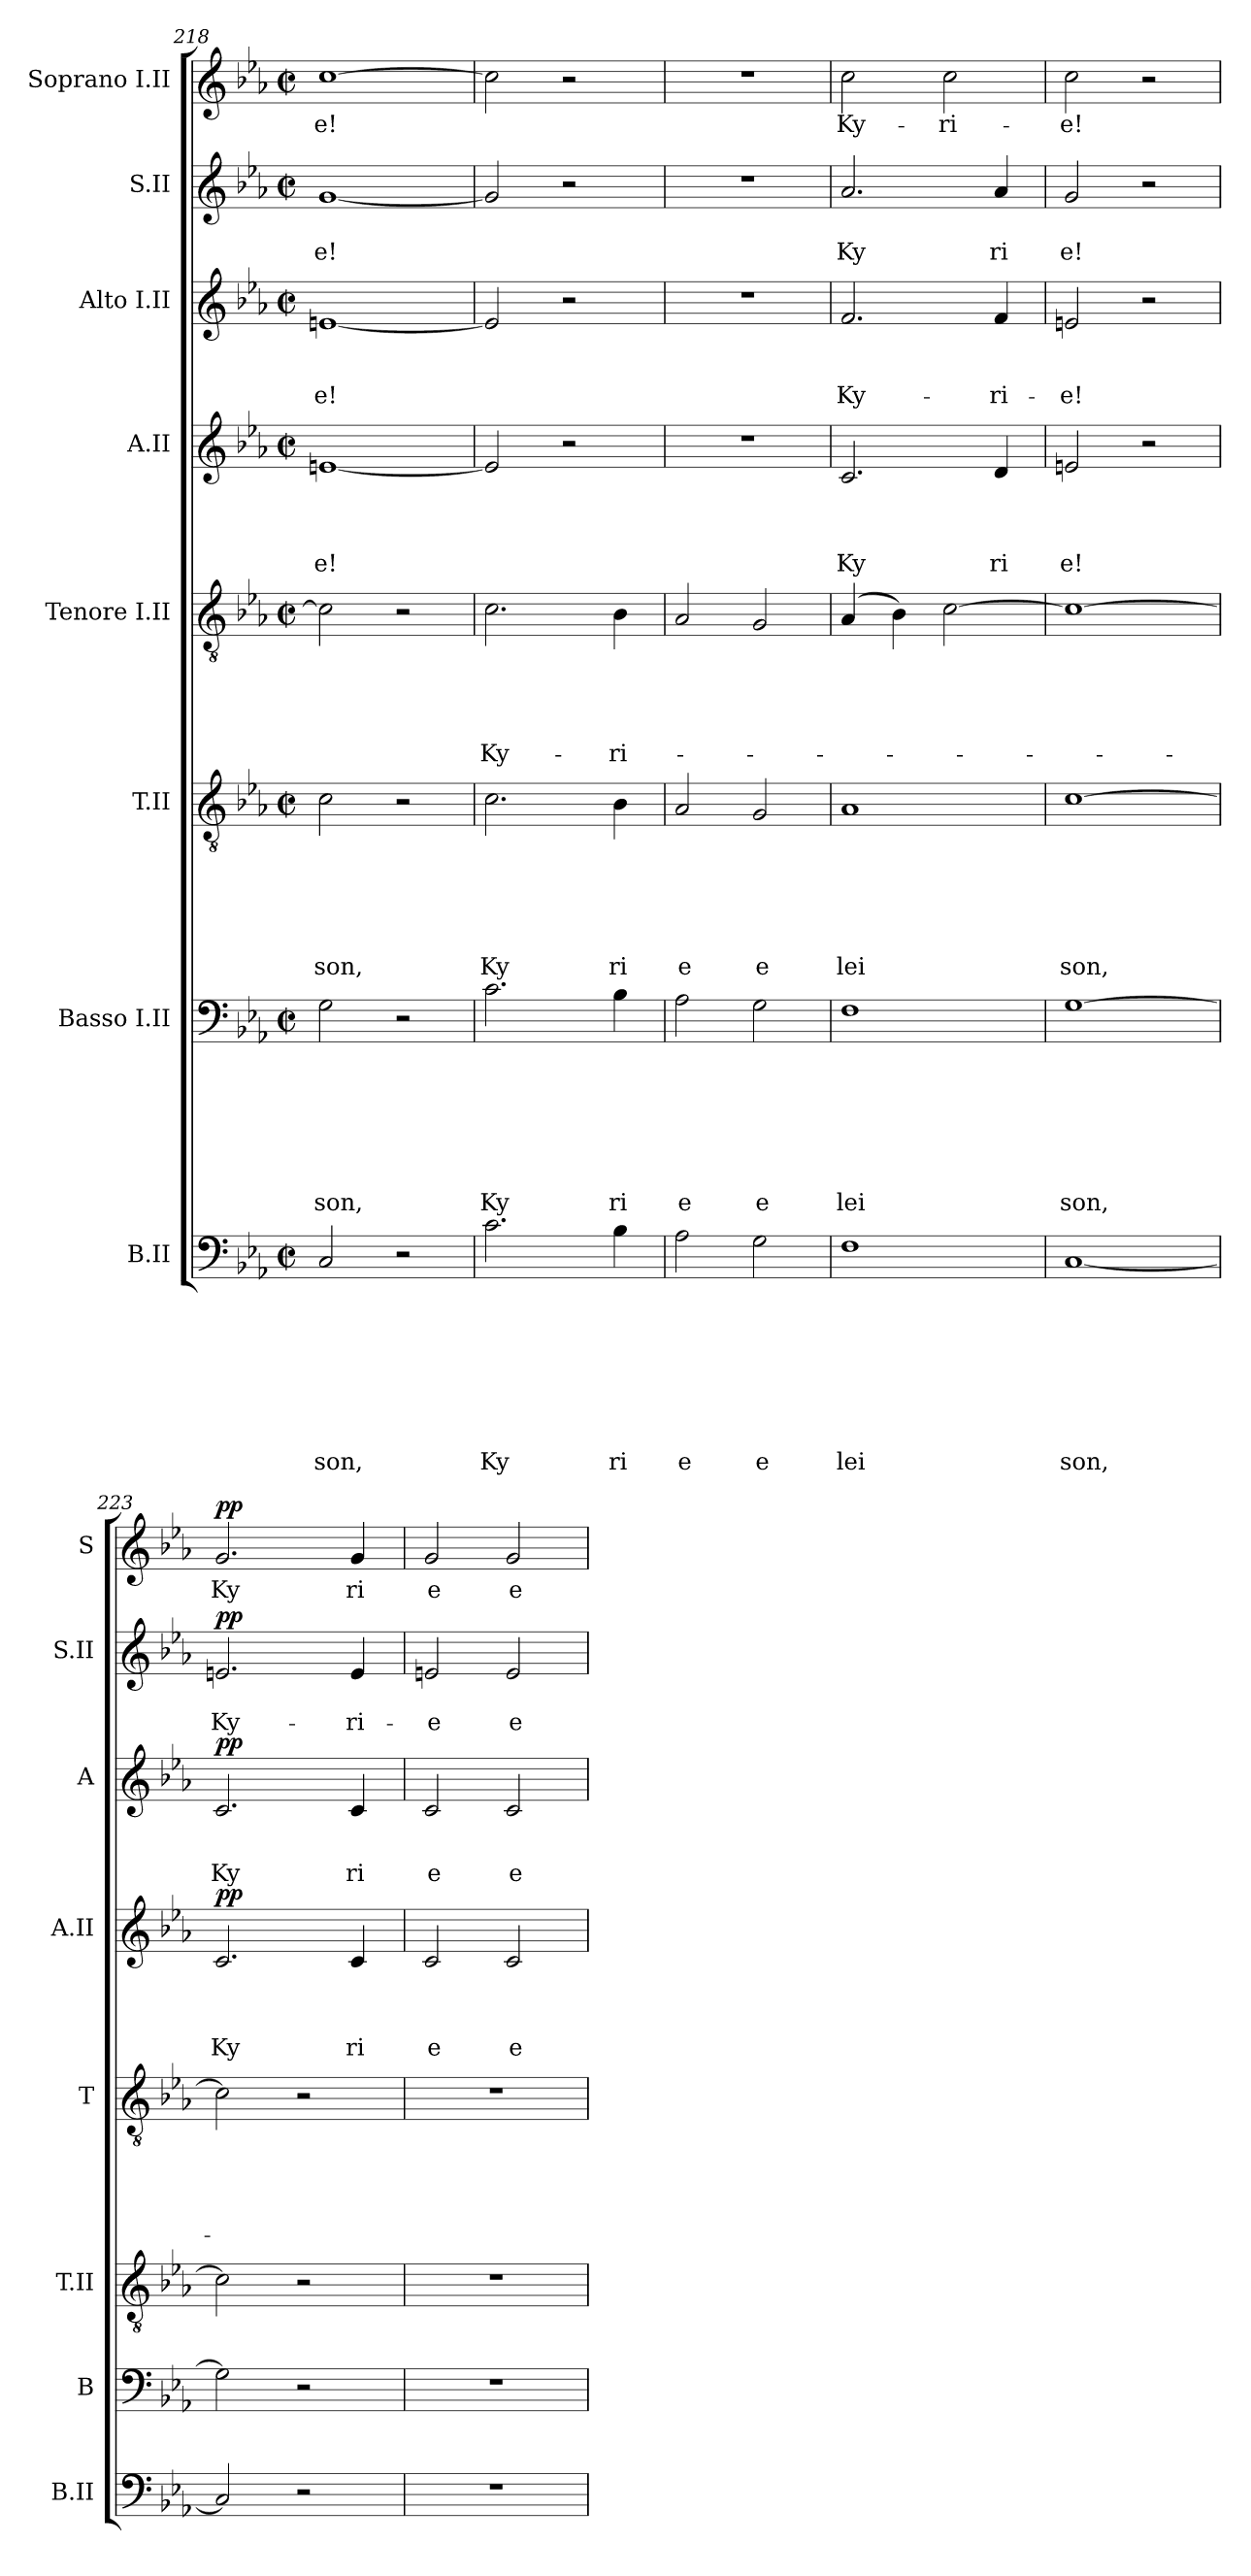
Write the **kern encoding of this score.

**kern	**text	**text	**text	**text	**text	**text	**text	**text	**kern	**text	**text	**text	**text	**text	**text	**text	**kern	**text	**text	**text	**text	**text	**text	**kern	**text	**text	**text	**text	**text	**kern	**text	**text	**text	**text	**dynam	**kern	**text	**text	**text	**dynam	**kern	**text	**text	**dynam	**kern	**text	**dynam
*part8	*part8	*part8	*part8	*part8	*part8	*part8	*part8	*part8	*part7	*part7	*part7	*part7	*part7	*part7	*part7	*part7	*part6	*part6	*part6	*part6	*part6	*part6	*part6	*part5	*part5	*part5	*part5	*part5	*part5	*part4	*part4	*part4	*part4	*part4	*part4	*part3	*part3	*part3	*part3	*part3	*part2	*part2	*part2	*part2	*part1	*part1	*part1
*staff8	*staff8	*staff8	*staff8	*staff8	*staff8	*staff8	*staff8	*staff8	*staff7	*staff7	*staff7	*staff7	*staff7	*staff7	*staff7	*staff7	*staff6	*staff6	*staff6	*staff6	*staff6	*staff6	*staff6	*staff5	*staff5	*staff5	*staff5	*staff5	*staff5	*staff4	*staff4	*staff4	*staff4	*staff4	*staff4	*staff3	*staff3	*staff3	*staff3	*staff3	*staff2	*staff2	*staff2	*staff2	*staff1	*staff1	*staff1
*I"B.II	*	*	*	*	*	*	*	*	*I"Basso I.II	*	*	*	*	*	*	*	*I"T.II	*	*	*	*	*	*	*I"Tenore I.II	*	*	*	*	*	*I"A.II	*	*	*	*	*	*I"Alto I.II	*	*	*	*	*I"S.II	*	*	*	*I"Soprano I.II	*	*
*I'B.II	*	*	*	*	*	*	*	*	*I'B	*	*	*	*	*	*	*	*I'T.II	*	*	*	*	*	*	*I'T	*	*	*	*	*	*I'A.II	*	*	*	*	*	*I'A	*	*	*	*	*I'S.II	*	*	*	*I'S	*	*
*clefF4	*	*	*	*	*	*	*	*	*clefF4	*	*	*	*	*	*	*	*clefGv2	*	*	*	*	*	*	*clefGv2	*	*	*	*	*	*clefG2	*	*	*	*	*	*clefG2	*	*	*	*	*clefG2	*	*	*	*clefG2	*	*
*k[b-e-a-]	*	*	*	*	*	*	*	*	*k[b-e-a-]	*	*	*	*	*	*	*	*k[b-e-a-]	*	*	*	*	*	*	*k[b-e-a-]	*	*	*	*	*	*k[b-e-a-]	*	*	*	*	*	*k[b-e-a-]	*	*	*	*	*k[b-e-a-]	*	*	*	*k[b-e-a-]	*	*
*E-:	*	*	*	*	*	*	*	*	*E-:	*	*	*	*	*	*	*	*E-:	*	*	*	*	*	*	*E-:	*	*	*	*	*	*E-:	*	*	*	*	*	*E-:	*	*	*	*	*E-:	*	*	*	*E-:	*	*
*M2/2	*	*	*	*	*	*	*	*	*M2/2	*	*	*	*	*	*	*	*M2/2	*	*	*	*	*	*	*M2/2	*	*	*	*	*	*M2/2	*	*	*	*	*	*M2/2	*	*	*	*	*M2/2	*	*	*	*M2/2	*	*
*met(c|)	*	*	*	*	*	*	*	*	*met(c|)	*	*	*	*	*	*	*	*met(c|)	*	*	*	*	*	*	*met(c|)	*	*	*	*	*	*met(c|)	*	*	*	*	*	*met(c|)	*	*	*	*	*met(c|)	*	*	*	*met(c|)	*	*
=218	=218	=218	=218	=218	=218	=218	=218	=218	=218	=218	=218	=218	=218	=218	=218	=218	=218	=218	=218	=218	=218	=218	=218	=218	=218	=218	=218	=218	=218	=218	=218	=218	=218	=218	=218	=218	=218	=218	=218	=218	=218	=218	=218	=218	=218	=218	=218
!	!	!	!	!	!	!	!	!LO:LY:b	!	!	!	!	!	!	!	!LO:LY:b	!	!	!	!	!	!	!LO:LY:b	!	!	!	!	!	!	!	!	!	!	!LO:LY:b	!	!	!	!	!LO:LY:b	!	!	!	!LO:LY:b	!	!	!LO:LY:b	!
2C/	.	.	.	.	.	.	.	son,	2G\	.	.	.	.	.	.	son,	2c\	.	.	.	.	.	son,	2c\]	.	.	.	.	.	[<1en	.	.	.	e!	.	[<1en	.	.	-e!	.	[<1g	.	e!	.	[>1cc	-e!	.
2r	.	.	.	.	.	.	.	.	2r	.	.	.	.	.	.	.	2r	.	.	.	.	.	.	2r	.	.	.	.	.	.	.	.	.	.	.	.	.	.	.	.	.	.	.	.	.	.	.
=219	=219	=219	=219	=219	=219	=219	=219	=219	=219	=219	=219	=219	=219	=219	=219	=219	=219	=219	=219	=219	=219	=219	=219	=219	=219	=219	=219	=219	=219	=219	=219	=219	=219	=219	=219	=219	=219	=219	=219	=219	=219	=219	=219	=219	=219	=219	=219
!	!	!	!	!	!	!	!	!LO:LY:b	!	!	!	!	!	!	!	!LO:LY:b	!	!	!	!	!	!	!LO:LY:b	!	!	!	!	!	!LO:LY:b	!	!	!	!	!	!	!	!	!	!	!	!	!	!	!	!	!	!
2.c\	.	.	.	.	.	.	.	Ky	2.c\	.	.	.	.	.	.	Ky	2.c\	.	.	.	.	.	Ky	2.c\	.	.	.	.	Ky-	2e/]	.	.	.	.	.	2e/]	.	.	.	.	2g/]	.	.	.	2cc\]	.	.
.	.	.	.	.	.	.	.	.	.	.	.	.	.	.	.	.	.	.	.	.	.	.	.	.	.	.	.	.	.	2r	.	.	.	.	.	2r	.	.	.	.	2r	.	.	.	2r	.	.
!	!	!	!	!	!	!	!	!LO:LY:b	!	!	!	!	!	!	!	!LO:LY:b	!	!	!	!	!	!	!LO:LY:b	!	!	!	!	!	!LO:LY:b	!	!	!	!	!	!	!	!	!	!	!	!	!	!	!	!	!	!
4B-\	.	.	.	.	.	.	.	ri	4B-\	.	.	.	.	.	.	ri	4B-\	.	.	.	.	.	ri	4B-\	.	.	.	.	-ri-	.	.	.	.	.	.	.	.	.	.	.	.	.	.	.	.	.	.
=220	=220	=220	=220	=220	=220	=220	=220	=220	=220	=220	=220	=220	=220	=220	=220	=220	=220	=220	=220	=220	=220	=220	=220	=220	=220	=220	=220	=220	=220	=220	=220	=220	=220	=220	=220	=220	=220	=220	=220	=220	=220	=220	=220	=220	=220	=220	=220
!	!	!	!	!	!	!	!	!LO:LY:b	!	!	!	!	!	!	!	!LO:LY:b	!	!	!	!	!	!	!LO:LY:b	!	!	!	!	!	!	!	!	!	!	!	!	!	!	!	!	!	!	!	!	!	!	!	!
2A-\	.	.	.	.	.	.	.	e	2A-\	.	.	.	.	.	.	e	2A-/	.	.	.	.	.	e	2A-/	.	.	.	.	.	1r	.	.	.	.	.	1r	.	.	.	.	1r	.	.	.	1r	.	.
!	!	!	!	!	!	!	!	!LO:LY:b	!	!	!	!	!	!	!	!LO:LY:b	!	!	!	!	!	!	!LO:LY:b	!	!	!	!	!	!	!	!	!	!	!	!	!	!	!	!	!	!	!	!	!	!	!	!
2G\	.	.	.	.	.	.	.	e	2G\	.	.	.	.	.	.	e	2G/	.	.	.	.	.	e	2G/	.	.	.	.	.	.	.	.	.	.	.	.	.	.	.	.	.	.	.	.	.	.	.
=221	=221	=221	=221	=221	=221	=221	=221	=221	=221	=221	=221	=221	=221	=221	=221	=221	=221	=221	=221	=221	=221	=221	=221	=221	=221	=221	=221	=221	=221	=221	=221	=221	=221	=221	=221	=221	=221	=221	=221	=221	=221	=221	=221	=221	=221	=221	=221
!	!	!	!	!	!	!	!	!LO:LY:b	!	!	!	!	!	!	!	!LO:LY:b	!	!	!	!	!	!	!LO:LY:b	!	!	!	!	!	!	!	!	!	!	!LO:LY:b	!	!	!	!	!LO:LY:b	!	!	!	!LO:LY:b	!	!	!LO:LY:b	!
1F	.	.	.	.	.	.	.	lei	1F	.	.	.	.	.	.	lei	1A-	.	.	.	.	.	lei	(>4A-/	.	.	.	.	.	2.c/	.	.	.	Ky	.	2.f/	.	.	Ky-	.	2.a-/	.	Ky	.	2cc\	Ky-	.
.	.	.	.	.	.	.	.	.	.	.	.	.	.	.	.	.	.	.	.	.	.	.	.	4B-\)	.	.	.	.	.	.	.	.	.	.	.	.	.	.	.	.	.	.	.	.	.	.	.
!	!	!	!	!	!	!	!	!	!	!	!	!	!	!	!	!	!	!	!	!	!	!	!	!	!	!	!	!	!	!	!	!	!	!	!	!	!	!	!	!	!	!	!	!	!	!LO:LY:b	!
.	.	.	.	.	.	.	.	.	.	.	.	.	.	.	.	.	.	.	.	.	.	.	.	[>2c\	.	.	.	.	.	.	.	.	.	.	.	.	.	.	.	.	.	.	.	.	2cc\	-ri-	.
!	!	!	!	!	!	!	!	!	!	!	!	!	!	!	!	!	!	!	!	!	!	!	!	!	!	!	!	!	!	!	!	!	!	!LO:LY:b	!	!	!	!	!LO:LY:b	!	!	!	!LO:LY:b	!	!	!	!
.	.	.	.	.	.	.	.	.	.	.	.	.	.	.	.	.	.	.	.	.	.	.	.	.	.	.	.	.	.	4d/	.	.	.	ri	.	4f/	.	.	-ri-	.	4a-/	.	ri	.	.	.	.
=222	=222	=222	=222	=222	=222	=222	=222	=222	=222	=222	=222	=222	=222	=222	=222	=222	=222	=222	=222	=222	=222	=222	=222	=222	=222	=222	=222	=222	=222	=222	=222	=222	=222	=222	=222	=222	=222	=222	=222	=222	=222	=222	=222	=222	=222	=222	=222
!	!	!	!	!	!	!	!	!LO:LY:b	!	!	!	!	!	!	!	!LO:LY:b	!	!	!	!	!	!	!LO:LY:b	!	!	!	!	!	!	!	!	!	!	!LO:LY:b	!	!	!	!	!LO:LY:b	!	!	!	!LO:LY:b	!	!	!LO:LY:b	!
[<1C	.	.	.	.	.	.	.	son,	[<1G	.	.	.	.	.	.	son,	[<1c	.	.	.	.	.	son,	1c_	.	.	.	.	.	2en/	.	.	.	e!	.	2en/	.	.	-e!	.	2g/	.	e!	.	2cc\	-e!	.
.	.	.	.	.	.	.	.	.	.	.	.	.	.	.	.	.	.	.	.	.	.	.	.	.	.	.	.	.	.	2r	.	.	.	.	.	2r	.	.	.	.	2r	.	.	.	2r	.	.
!!LO:PB:g=z
=223	=223	=223	=223	=223	=223	=223	=223	=223	=223	=223	=223	=223	=223	=223	=223	=223	=223	=223	=223	=223	=223	=223	=223	=223	=223	=223	=223	=223	=223	=223	=223	=223	=223	=223	=223	=223	=223	=223	=223	=223	=223	=223	=223	=223	=223	=223	=223
!	!	!	!	!	!	!	!	!	!	!	!	!	!	!	!	!	!	!	!	!	!	!	!	!	!	!	!	!	!	!	!	!	!	!LO:LY:b	!LO:DY:a	!	!	!	!LO:LY:b	!LO:DY:a	!	!	!LO:LY:b	!LO:DY:a	!	!LO:LY:b	!LO:DY:a
2C/]	.	.	.	.	.	.	.	.	2G\]	.	.	.	.	.	.	.	2c\]	.	.	.	.	.	.	2c\]	.	.	.	.	.	2.c/	.	.	.	Ky	pp	2.c/	.	.	Ky	pp	2.en/	.	Ky-	pp	2.g/	Ky	pp
2r	.	.	.	.	.	.	.	.	2r	.	.	.	.	.	.	.	2r	.	.	.	.	.	.	2r	.	.	.	.	.	.	.	.	.	.	.	.	.	.	.	.	.	.	.	.	.	.	.
!	!	!	!	!	!	!	!	!	!	!	!	!	!	!	!	!	!	!	!	!	!	!	!	!	!	!	!	!	!	!	!	!	!	!LO:LY:b	!	!	!	!	!LO:LY:b	!	!	!	!LO:LY:b	!	!	!LO:LY:b	!
.	.	.	.	.	.	.	.	.	.	.	.	.	.	.	.	.	.	.	.	.	.	.	.	.	.	.	.	.	.	4c/	.	.	.	ri	.	4c/	.	.	ri	.	4e/	.	-ri-	.	4g/	ri	.
=224	=224	=224	=224	=224	=224	=224	=224	=224	=224	=224	=224	=224	=224	=224	=224	=224	=224	=224	=224	=224	=224	=224	=224	=224	=224	=224	=224	=224	=224	=224	=224	=224	=224	=224	=224	=224	=224	=224	=224	=224	=224	=224	=224	=224	=224	=224	=224
!	!	!	!	!	!	!	!	!	!	!	!	!	!	!	!	!	!	!	!	!	!	!	!	!	!	!	!	!	!	!	!	!	!	!LO:LY:b	!	!	!	!	!LO:LY:b	!	!	!	!LO:LY:b	!	!	!LO:LY:b	!
1r	.	.	.	.	.	.	.	.	1r	.	.	.	.	.	.	.	1r	.	.	.	.	.	.	1r	.	.	.	.	.	2c/	.	.	.	e	.	2c/	.	.	e	.	2en/	.	-e	.	2g/	e	.
!	!	!	!	!	!	!	!	!	!	!	!	!	!	!	!	!	!	!	!	!	!	!	!	!	!	!	!	!	!	!	!	!	!	!LO:LY:b	!	!	!	!	!LO:LY:b	!	!	!	!LO:LY:b	!	!	!LO:LY:b	!
.	.	.	.	.	.	.	.	.	.	.	.	.	.	.	.	.	.	.	.	.	.	.	.	.	.	.	.	.	.	2c/	.	.	.	e	.	2c/	.	.	e	.	2e/	.	e-	.	2g/	e	.
=	=	=	=	=	=	=	=	=	=	=	=	=	=	=	=	=	=	=	=	=	=	=	=	=	=	=	=	=	=	=	=	=	=	=	=	=	=	=	=	=	=	=	=	=	=	=	=
*-	*-	*-	*-	*-	*-	*-	*-	*-	*-	*-	*-	*-	*-	*-	*-	*-	*-	*-	*-	*-	*-	*-	*-	*-	*-	*-	*-	*-	*-	*-	*-	*-	*-	*-	*-	*-	*-	*-	*-	*-	*-	*-	*-	*-	*-	*-	*-
